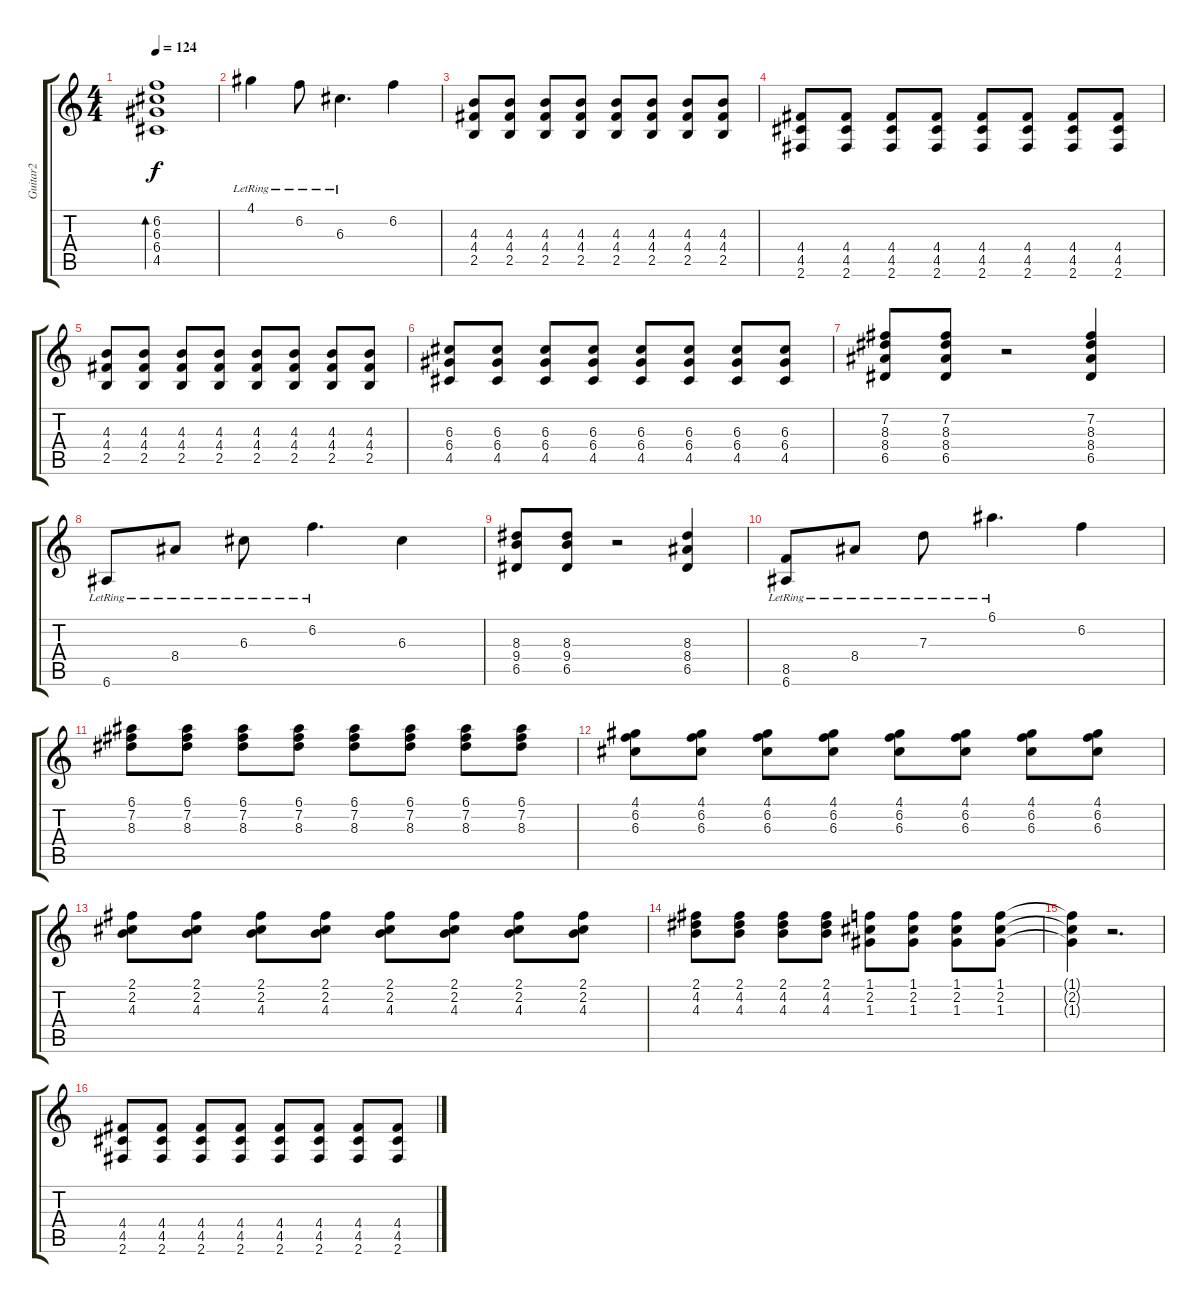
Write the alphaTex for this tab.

\track ("Guitar2" "Guitar2") {instrument distortionguitar}
\staff {score tabs}
\tuning (E4 B3 G3 D3 A2 E2) {hide}
\ts (4 4)
\tempo 124
\clef g2
\ks c
(6.2 6.3 6.4 4.5).1{bd 60 dy f} |
4.1{lr}.4 6.2{lr}.8 6.3{lr}.4{d} 6.2.4 |
(4.3 4.4 2.5).8 (4.3 4.4 2.5).8 (4.3 4.4 2.5).8 (4.3 4.4 2.5).8 (4.3 4.4 2.5).8 (4.3 4.4 2.5).8 (4.3 4.4 2.5).8 (4.3 4.4 2.5).8 |
(4.4 4.5 2.6).8 (4.4 4.5 2.6).8 (4.4 4.5 2.6).8 (4.4 4.5 2.6).8 (4.4 4.5 2.6).8 (4.4 4.5 2.6).8 (4.4 4.5 2.6).8 (4.4 4.5 2.6).8 |
(4.3 4.4 2.5).8 (4.3 4.4 2.5).8 (4.3 4.4 2.5).8 (4.3 4.4 2.5).8 (4.3 4.4 2.5).8 (4.3 4.4 2.5).8 (4.3 4.4 2.5).8 (4.3 4.4 2.5).8 |
(6.3 6.4 4.5).8 (6.3 6.4 4.5).8 (6.3 6.4 4.5).8 (6.3 6.4 4.5).8 (6.3 6.4 4.5).8 (6.3 6.4 4.5).8 (6.3 6.4 4.5).8 (6.3 6.4 4.5).8 |
(7.2 8.3 8.4 6.5).8 (7.2 8.3 8.4 6.5).8 r.2 (7.2 8.3 8.4 6.5).4 |
6.6{lr}.8 8.4{lr}.8 6.3{lr}.8 6.2{lr}.4{d} 6.3.4 |
(8.3 9.4 6.5).8 (8.3 9.4 6.5).8 r.2 (8.3 8.4 6.5).4 |
(8.5 6.6{lr}).8 8.4{lr}.8 7.3{lr}.8 6.1{lr}.4{d} 6.2.4 |
(6.1 7.2 8.3).8 (6.1 7.2 8.3).8 (6.1 7.2 8.3).8 (6.1 7.2 8.3).8 (6.1 7.2 8.3).8 (6.1 7.2 8.3).8 (6.1 7.2 8.3).8 (6.1 7.2 8.3).8 |
(4.1 6.2 6.3).8 (4.1 6.2 6.3).8 (4.1 6.2 6.3).8 (4.1 6.2 6.3).8 (4.1 6.2 6.3).8 (4.1 6.2 6.3).8 (4.1 6.2 6.3).8 (4.1 6.2 6.3).8 |
(2.1 2.2 4.3).8 (2.1 2.2 4.3).8 (2.1 2.2 4.3).8 (2.1 2.2 4.3).8 (2.1 2.2 4.3).8 (2.1 2.2 4.3).8 (2.1 2.2 4.3).8 (2.1 2.2 4.3).8 |
(2.1 4.2 4.3).8 (2.1 4.2 4.3).8 (2.1 4.2 4.3).8 (2.1 4.2 4.3).8 (1.1 2.2 1.3).8 (1.1 2.2 1.3).8 (1.1 2.2 1.3).8 (1.1 2.2 1.3).8 |
(1.1{t} 2.2{t} 1.3{t}).4 r.2{d} |
(4.4 4.5 2.6).8 (4.4 4.5 2.6).8 (4.4 4.5 2.6).8 (4.4 4.5 2.6).8 (4.4 4.5 2.6).8 (4.4 4.5 2.6).8 (4.4 4.5 2.6).8 (4.4 4.5 2.6).8
